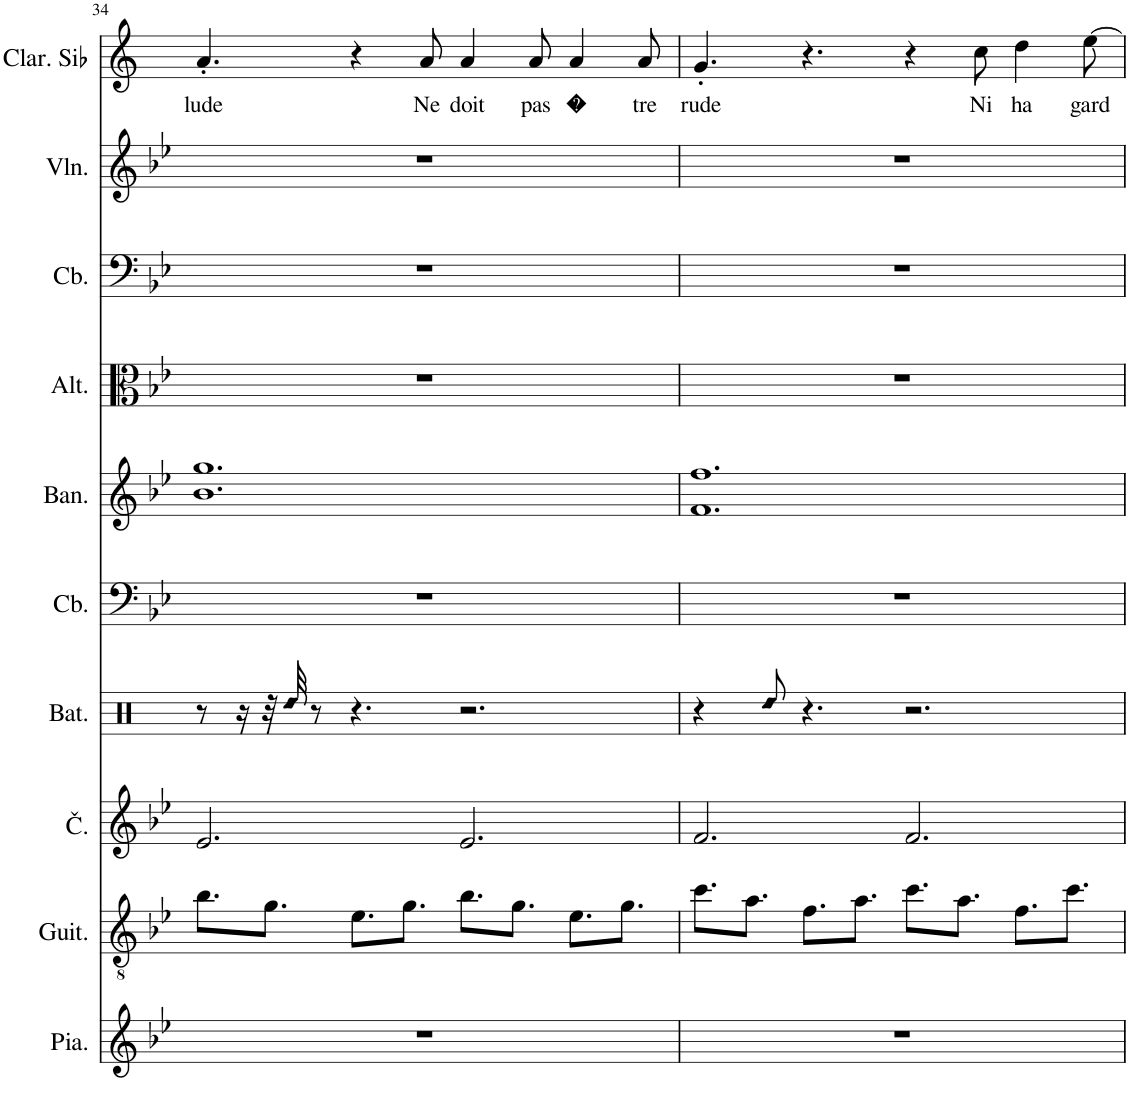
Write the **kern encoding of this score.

**kern	**kern	**kern	**kern	**kern	**kern	**kern	**kern	**kern	**kern	**text
*part10	*part9	*part8	*part7	*part6	*part5	*part4	*part3	*part2	*part1	*part1
*staff10	*staff9	*staff8	*staff7	*staff6	*staff5	*staff4	*staff3	*staff2	*staff1	*staff1
*I"Piano	*I"Guitare classique, Guitare	*I"Čelo, Basse ac�	*I"Batterie, Percu	*I"Contrebasse, Basse ac.	*I"Bandonéon, Synth�	*I"Alto, Viole	*I"Contrebasse, Basse	*I"Violon, Violon	*I"Clarinette en Sib	*
*I'Pia.	*I'Guit.	*	*I'Bat.	*I'Cb.	*I'Ban.	*I'Alt.	*I'Cb.	*I'Vln.	*I'Clar. Sib	*
!!LO:PB:g=z
*clefG2	*clefGv2	*clefG2	*clefX	*clefF4	*clefG2	*clefC3	*clefF4	*clefG2	*clefG2	*
*	*	*Trd14c24	*	*Trd7c12	*	*	*Trd7c12	*	*Trd1c2	*
*k[b-e-]	*k[b-e-]	*k[b-e-]	*k[]	*k[b-e-]	*k[b-e-]	*k[b-e-]	*k[b-e-]	*k[b-e-]	*k[]	*
*M12/8	*M12/8	*M12/8	*M12/8	*M12/8	*M12/8	*M12/8	*M12/8	*M12/8	*M12/8	*
=34	=34	=34	=34	=34	=34	=34	=34	=34	=34	=34
!	!	!	!	!	!	!	!	!	!	!LO:LY:b
1.r	8.b-\L	2.e-/	8r	1.r	1.b- 1.gg	1.r	1.r	1.r	4.a'/	lude
.	.	.	16r	.	.	.	.	.	.	.
.	8.g\J	.	32r	.	.	.	.	.	.	.
!	!	!	!LO:N:head=diamond	!	!	!	!	!	!	!
.	.	.	32Rdd/	.	.	.	.	.	.	.
.	.	.	8r	.	.	.	.	.	.	.
.	8.e-\L	.	4.r	.	.	.	.	.	4r	.
.	8.g\J	.	.	.	.	.	.	.	.	.
!	!	!	!	!	!	!	!	!	!	!LO:LY:b
.	.	.	.	.	.	.	.	.	8a/	Ne
!	!	!	!	!	!	!	!	!	!	!LO:LY:b
.	8.b-\L	2.e-/	2.r	.	.	.	.	.	4a/	doit
.	8.g\J	.	.	.	.	.	.	.	.	.
!	!	!	!	!	!	!	!	!	!	!LO:LY:b
.	.	.	.	.	.	.	.	.	8a/	pas
!	!	!	!	!	!	!	!	!	!	!LO:LY:b
.	8.e-\L	.	.	.	.	.	.	.	4a/	�
.	8.g\J	.	.	.	.	.	.	.	.	.
!	!	!	!	!	!	!	!	!	!	!LO:LY:b
.	.	.	.	.	.	.	.	.	8a/	tre
=35	=35	=35	=35	=35	=35	=35	=35	=35	=35	=35
!	!	!	!	!	!	!	!	!	!	!LO:LY:b
1.r	8.cc\L	2.f/	4r	1.r	1.f 1.ff	1.r	1.r	1.r	4.g'/	rude
.	8.a\J	.	.	.	.	.	.	.	.	.
!	!	!	!LO:N:head=diamond	!	!	!	!	!	!	!
.	.	.	8Rdd/	.	.	.	.	.	.	.
.	8.f\L	.	4.r	.	.	.	.	.	4.r	.
.	8.a\J	.	.	.	.	.	.	.	.	.
.	8.cc\L	2.f/	2.r	.	.	.	.	.	4r	.
.	8.a\J	.	.	.	.	.	.	.	.	.
!	!	!	!	!	!	!	!	!	!	!LO:LY:b
.	.	.	.	.	.	.	.	.	8cc\	Ni
!	!	!	!	!	!	!	!	!	!	!LO:LY:b
.	8.f\L	.	.	.	.	.	.	.	4dd\	ha
.	8.cc\J	.	.	.	.	.	.	.	.	.
!	!	!	!	!	!	!	!	!	!	!LO:LY:b
.	.	.	.	.	.	.	.	.	[8ee\	gard
=	=	=	=	=	=	=	=	=	=	=
*-	*-	*-	*-	*-	*-	*-	*-	*-	*-	*-
